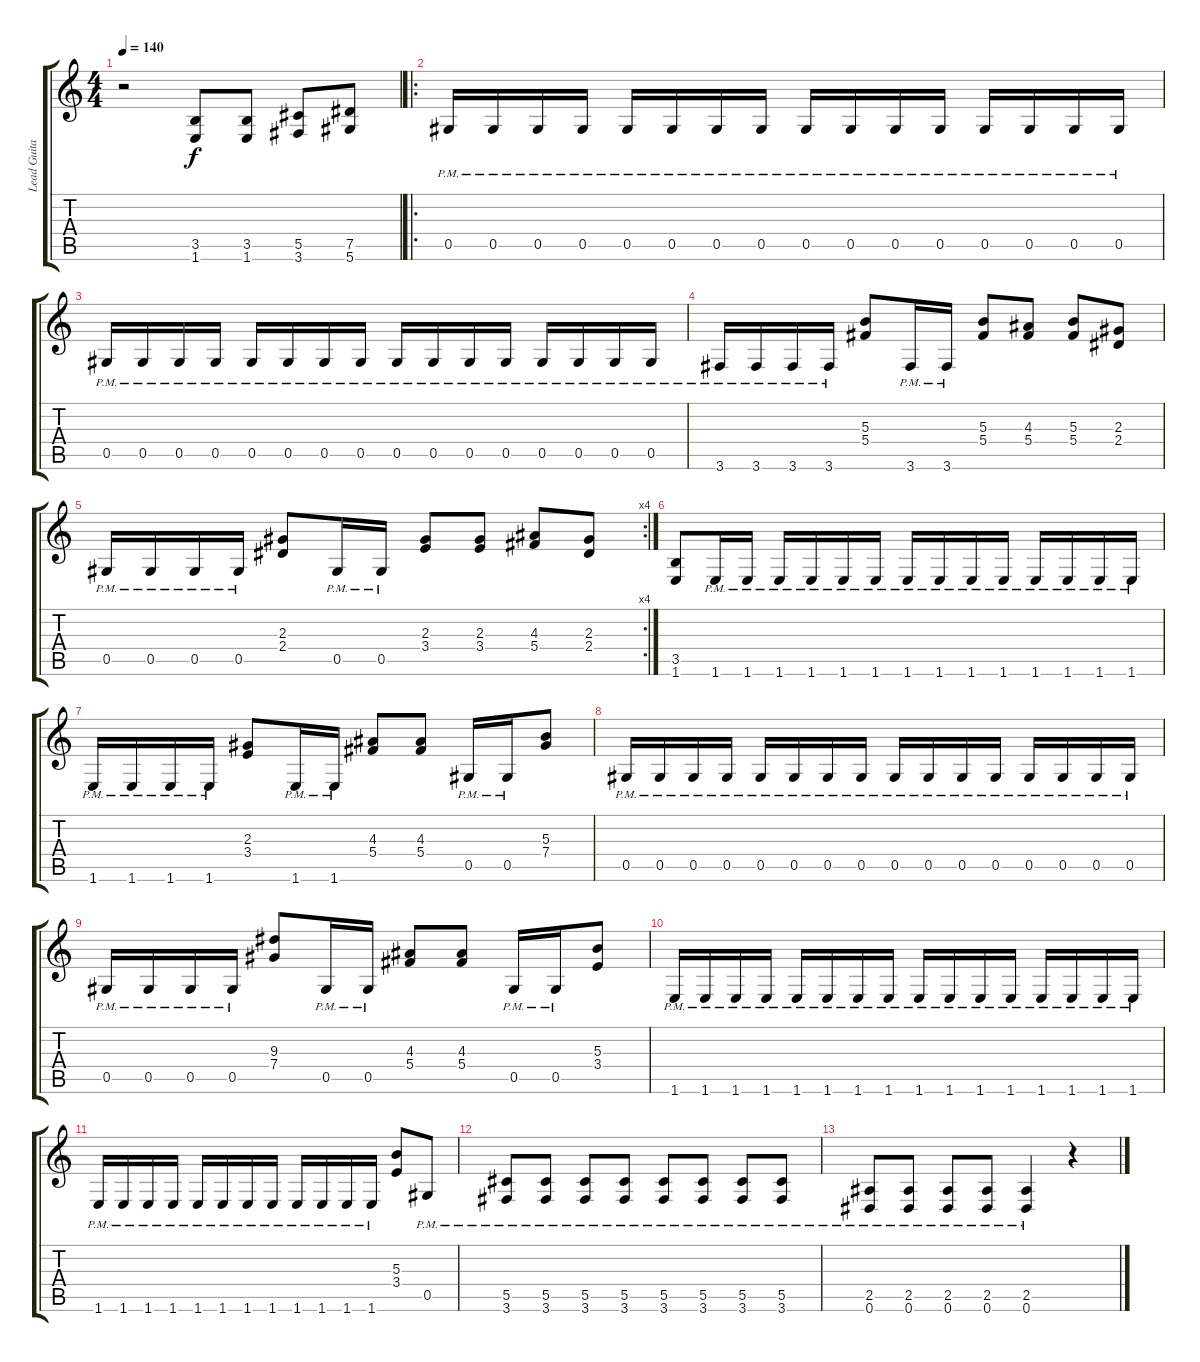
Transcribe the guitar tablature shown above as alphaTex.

\track ("Lead Guitar" "Lead Guita") {instrument distortionguitar}
\staff {score tabs}
\tuning (Eb4 Bb3 Gb3 Db3 Ab2 Eb2) {hide}
\ts (4 4)
\tempo 140
\clef g2
\ks c
r.2{dy f} (3.5 1.6).8 (3.5 1.6).8 (5.5 3.6).8 (7.5 5.6).8 |
\ro
0.5{pm}.16 0.5{pm}.16 0.5{pm}.16 0.5{pm}.16 0.5{pm}.16 0.5{pm}.16 0.5{pm}.16 0.5{pm}.16 0.5{pm}.16 0.5{pm}.16 0.5{pm}.16 0.5{pm}.16 0.5{pm}.16 0.5{pm}.16 0.5{pm}.16 0.5{pm}.16 |
0.5{pm}.16 0.5{pm}.16 0.5{pm}.16 0.5{pm}.16 0.5{pm}.16 0.5{pm}.16 0.5{pm}.16 0.5{pm}.16 0.5{pm}.16 0.5{pm}.16 0.5{pm}.16 0.5{pm}.16 0.5{pm}.16 0.5{pm}.16 0.5{pm}.16 0.5{pm}.16 |
3.6{pm}.16 3.6{pm}.16 3.6{pm}.16 3.6{pm}.16 (5.3 5.4).8 3.6{pm}.16 3.6{pm}.16 (5.3 5.4).8 (4.3 5.4).8 (5.3 5.4).8 (2.3 2.4).8 |
\rc 4
0.5{pm}.16 0.5{pm}.16 0.5{pm}.16 0.5{pm}.16 (2.3 2.4).8 0.5{pm}.16 0.5{pm}.16 (2.3 3.4).8 (2.3 3.4).8 (4.3 5.4).8 (2.3 2.4).8 |
(3.5 1.6).8 1.6{pm}.16 1.6{pm}.16 1.6{pm}.16 1.6{pm}.16 1.6{pm}.16 1.6{pm}.16 1.6{pm}.16 1.6{pm}.16 1.6{pm}.16 1.6{pm}.16 1.6{pm}.16 1.6{pm}.16 1.6{pm}.16 1.6{pm}.16 |
1.6{pm}.16 1.6{pm}.16 1.6{pm}.16 1.6{pm}.16 (2.3 3.4).8 1.6{pm}.16 1.6{pm}.16 (4.3 5.4).8 (4.3 5.4).8 0.5{pm}.16 0.5{pm}.16 (5.3 7.4).8 |
0.5{pm}.16 0.5{pm}.16 0.5{pm}.16 0.5{pm}.16 0.5{pm}.16 0.5{pm}.16 0.5{pm}.16 0.5{pm}.16 0.5{pm}.16 0.5{pm}.16 0.5{pm}.16 0.5{pm}.16 0.5{pm}.16 0.5{pm}.16 0.5{pm}.16 0.5{pm}.16 |
0.5{pm}.16 0.5{pm}.16 0.5{pm}.16 0.5{pm}.16 (9.3 7.4).8 0.5{pm}.16 0.5{pm}.16 (4.3 5.4).8 (4.3 5.4).8 0.5{pm}.16 0.5{pm}.16 (5.3 3.4).8 |
1.6{pm}.16 1.6{pm}.16 1.6{pm}.16 1.6{pm}.16 1.6{pm}.16 1.6{pm}.16 1.6{pm}.16 1.6{pm}.16 1.6{pm}.16 1.6{pm}.16 1.6{pm}.16 1.6{pm}.16 1.6{pm}.16 1.6{pm}.16 1.6{pm}.16 1.6{pm}.16 |
1.6{pm}.16 1.6{pm}.16 1.6{pm}.16 1.6{pm}.16 1.6{pm}.16 1.6{pm}.16 1.6{pm}.16 1.6{pm}.16 1.6{pm}.16 1.6{pm}.16 1.6{pm}.16 1.6{pm}.16 (5.3 3.4).8 0.5{pm}.8 |
(5.5{pm} 3.6{pm}).8 (5.5{pm} 3.6{pm}).8 (5.5{pm} 3.6{pm}).8 (5.5{pm} 3.6{pm}).8 (5.5{pm} 3.6{pm}).8 (5.5{pm} 3.6{pm}).8 (5.5{pm} 3.6{pm}).8 (5.5{pm} 3.6{pm}).8 |
(2.5{pm} 0.6{pm}).8 (2.5{pm} 0.6{pm}).8 (2.5{pm} 0.6{pm}).8 (2.5{pm} 0.6{pm}).8 (2.5{pm} 0.6{pm}).4 r.4
